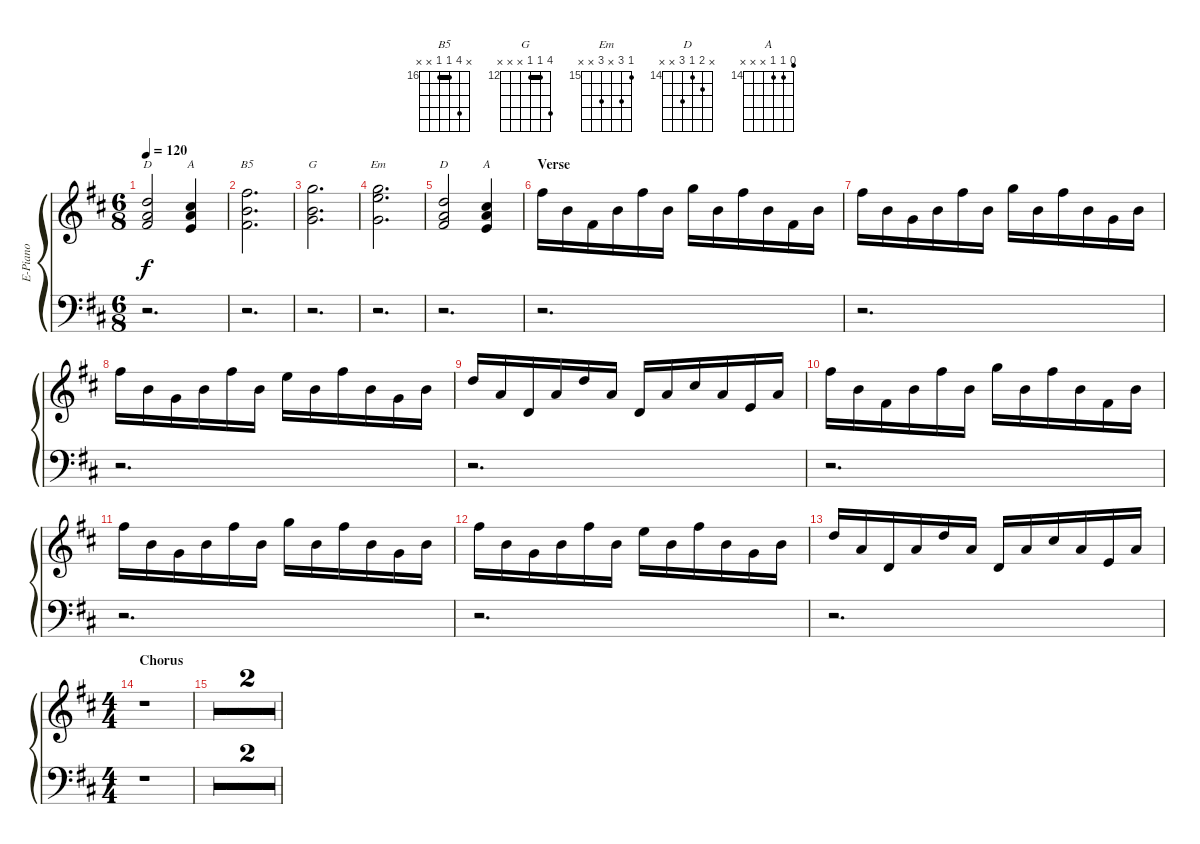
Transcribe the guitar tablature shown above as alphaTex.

\defaultSystemsLayout 4
\bracketExtendMode groupsimilarinstruments
\otherSystemsTrackNameOrientation horizontal
\track ("Bell Patch" "E-Piano") {multiBarRest instrument electricgrandpiano}
\staff {score}
\tuning (E4 B3 G3 D3 A2 E2)
\chord ("B5" x 19 16 16 x x) {firstfret 16 showfingering false barre 16}
\chord ("G" 15 12 12 x x x) {firstfret 12 showfingering false barre 12}
\chord ("Em" 15 17 x 17 x x) {firstfret 15 showfingering false}
\chord ("D" x 15 14 16 x x) {firstfret 14 showfingering false}
\chord ("A" 13 14 14 x x x) {firstfret 14 showfingering false}
\ts (6 8)
\tempo 120
\clef g2
\ks d
(16.4{acc #} 14.3{acc forcenatural} 15.2{acc forcenatural}).2{ch "D" dy f} (0.1{acc forcenatural} 14.3{acc forcenatural} 14.2{acc #}).4{ch "A"} |
(19.2{acc #} 16.3{acc forcenatural} 16.4{acc #}).2{d ch "B5"} |
(15.1{acc forcenatural} 12.2{acc forcenatural} 12.3{acc forcenatural}).2{d ch "G"} |
(15.1{acc forcenatural} 17.2{acc forcenatural} 17.4{acc forcenatural}).2{d ch "Em"} |
(16.4{acc #} 14.3{acc forcenatural} 15.2{acc forcenatural}).2{ch "D"} (0.1{acc forcenatural} 14.3{acc forcenatural} 14.2{acc #}).4{ch "A"} |
\section ("" "Verse")
14.1{acc #}.16 12.2{acc forcenatural}.16 11.3{acc #}.16 12.2{acc forcenatural}.16 14.1{acc #}.16 12.2{acc forcenatural}.16 15.1{acc forcenatural}.16 12.2{acc forcenatural}.16 14.1{acc #}.16 12.2{acc forcenatural}.16 11.3{acc #}.16 12.2{acc forcenatural}.16 |
14.1{acc #}.16 12.2{acc forcenatural}.16 8.2{acc forcenatural}.16 12.2{acc forcenatural}.16 14.1{acc #}.16 12.2{acc forcenatural}.16 15.1{acc forcenatural}.16 12.2{acc forcenatural}.16 14.1{acc #}.16 12.2{acc forcenatural}.16 8.2{acc forcenatural}.16 12.2{acc forcenatural}.16 |
14.1{acc #}.16 12.2{acc forcenatural}.16 8.2{acc forcenatural}.16 12.2{acc forcenatural}.16 14.1{acc #}.16 12.2{acc forcenatural}.16 12.1{acc forcenatural}.16 12.2{acc forcenatural}.16 14.1{acc #}.16 12.2{acc forcenatural}.16 8.2{acc forcenatural}.16 7.1{acc forcenatural}.16 |
10.1{acc forcenatural}.16 10.2{acc forcenatural}.16 7.3{acc forcenatural}.16 10.2{acc forcenatural}.16 10.1{acc forcenatural}.16 10.2{acc forcenatural}.16 7.3{acc forcenatural}.16 5.1{acc forcenatural}.16 9.1{acc #}.16 10.2{acc forcenatural}.16 9.3{acc forcenatural}.16 10.2{acc forcenatural}.16 |
14.1{acc #}.16 12.2{acc forcenatural}.16 11.3{acc #}.16 12.2{acc forcenatural}.16 14.1{acc #}.16 12.2{acc forcenatural}.16 15.1{acc forcenatural}.16 12.2{acc forcenatural}.16 14.1{acc #}.16 12.2{acc forcenatural}.16 11.3{acc #}.16 12.2{acc forcenatural}.16 |
14.1{acc #}.16 12.2{acc forcenatural}.16 8.2{acc forcenatural}.16 12.2{acc forcenatural}.16 14.1{acc #}.16 12.2{acc forcenatural}.16 15.1{acc forcenatural}.16 12.2{acc forcenatural}.16 14.1{acc #}.16 12.2{acc forcenatural}.16 8.2{acc forcenatural}.16 12.2{acc forcenatural}.16 |
14.1{acc #}.16 12.2{acc forcenatural}.16 8.2{acc forcenatural}.16 12.2{acc forcenatural}.16 14.1{acc #}.16 12.2{acc forcenatural}.16 12.1{acc forcenatural}.16 12.2{acc forcenatural}.16 14.1{acc #}.16 12.2{acc forcenatural}.16 8.2{acc forcenatural}.16 7.1{acc forcenatural}.16 |
10.1{acc forcenatural}.16 10.2{acc forcenatural}.16 7.3{acc forcenatural}.16 10.2{acc forcenatural}.16 10.1{acc forcenatural}.16 10.2{acc forcenatural}.16 7.3{acc forcenatural}.16 5.1{acc forcenatural}.16 9.1{acc #}.16 5.1{acc forcenatural}.16 5.2{acc forcenatural}.16 5.1{acc forcenatural}.16 |
\ts (4 4)
\beaming (8 2 2 2 2)
\section ("" "Chorus")
r.1 |
r.1 |
r.1
\staff {score}
\tuning (E4 B3 G3 D3 A2 E2)
\clef f4
\ottava regular
\simile none
\ks d
r.2{d dy mf} |
r.2{d} |
r.2{d} |
r.2{d} |
r.2{d} |
r.2{d} |
r.2{d} |
r.2{d} |
r.2{d} |
r.2{d} |
r.2{d} |
r.2{d} |
r.2{d} |
r.1 |
r.1 |
r.1
